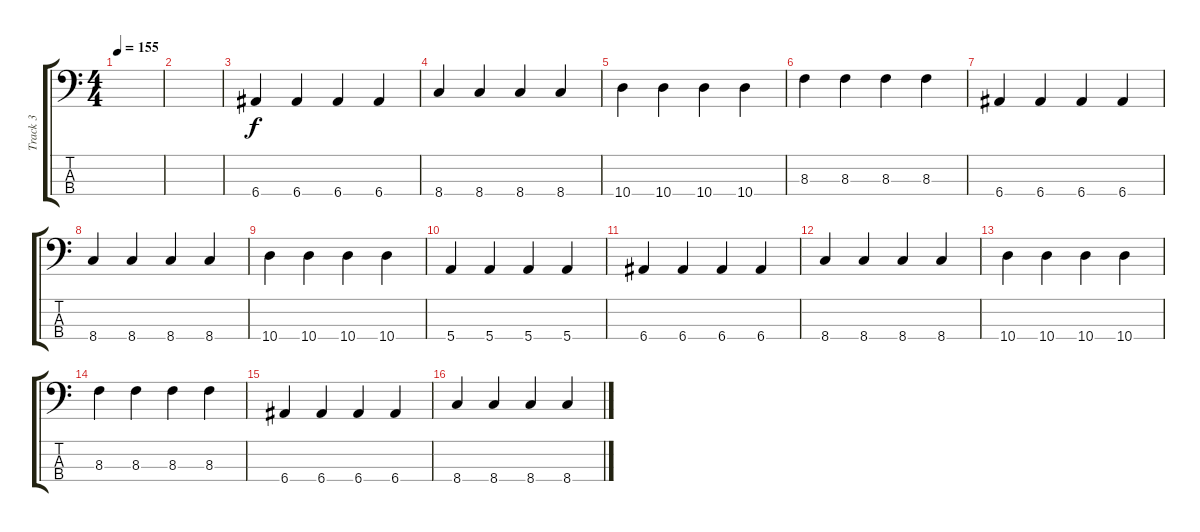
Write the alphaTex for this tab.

\track ("Track 3" "Track 3") {instrument electricbassfinger}
\staff {score tabs}
\tuning (G2 D2 A1 E1) {hide}
\ts (4 4)
\tempo 155
\clef f4
\ks c
|
|
6.4.4 6.4.4 6.4.4 6.4.4 |
8.4.4 8.4.4 8.4.4 8.4.4 |
10.4.4 10.4.4 10.4.4 10.4.4 |
8.3.4 8.3.4 8.3.4 8.3.4 |
6.4.4 6.4.4 6.4.4 6.4.4 |
8.4.4 8.4.4 8.4.4 8.4.4 |
10.4.4 10.4.4 10.4.4 10.4.4 |
5.4.4 5.4.4 5.4.4 5.4.4 |
6.4.4 6.4.4 6.4.4 6.4.4 |
8.4.4 8.4.4 8.4.4 8.4.4 |
10.4.4 10.4.4 10.4.4 10.4.4 |
8.3.4 8.3.4 8.3.4 8.3.4 |
6.4.4 6.4.4 6.4.4 6.4.4 |
8.4.4 8.4.4 8.4.4 8.4.4
